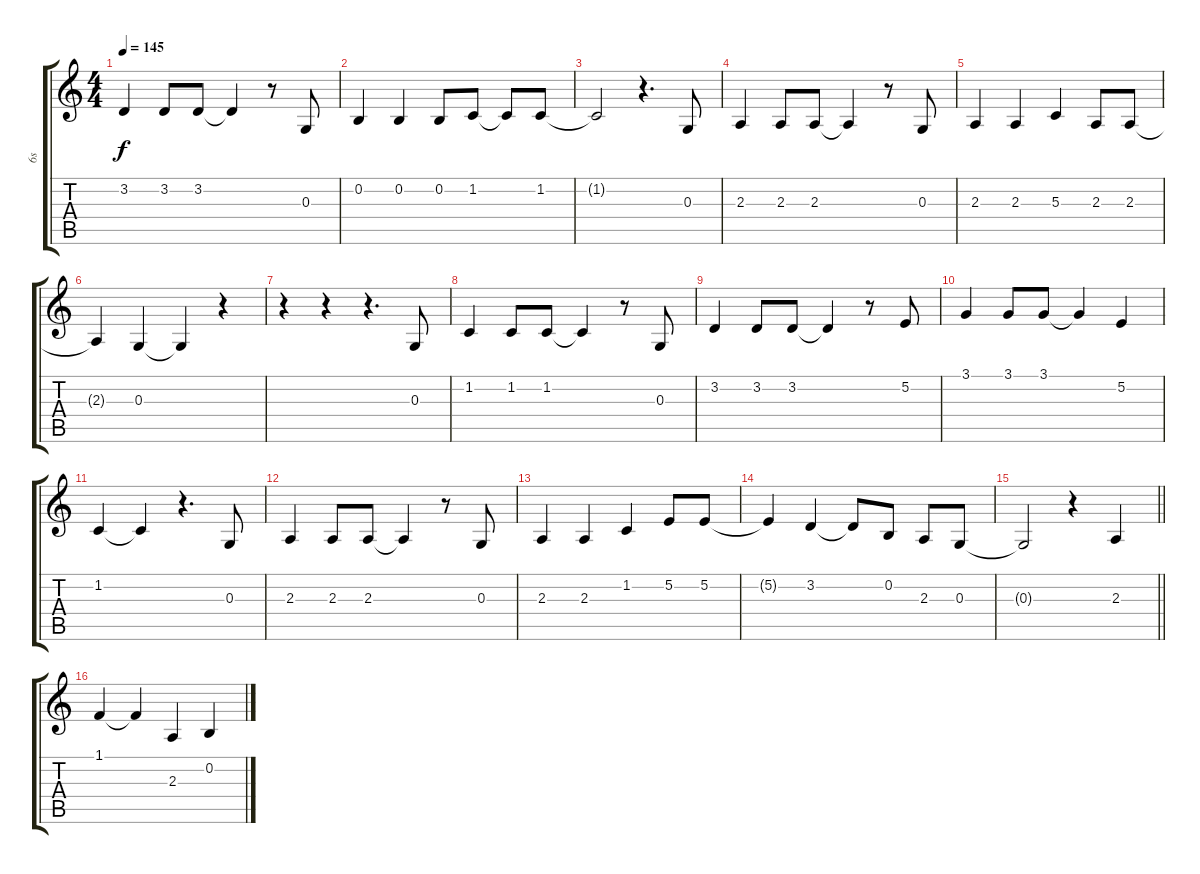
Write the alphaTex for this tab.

\track ("6s" "6s") {instrument altosax}
\staff {score tabs}
\tuning (E4 B3 G3 D3 A2 E2) {hide}
\ts (4 4)
\tempo 145
\clef g2
\ks c
3.2.4{dy f} 3.2.8 3.2.8 3.2{t}.4 r.8 0.3.8 |
0.2.4 0.2.4 0.2.8 1.2.8 1.2{t}.8 1.2.8 |
1.2{t}.2 r.4{d} 0.3.8 |
2.3.4 2.3.8 2.3.8 2.3{t}.4 r.8 0.3.8 |
2.3.4 2.3.4 5.3.4 2.3.8 2.3.8 |
2.3{t}.4 0.3.4 0.3{t}.4 r.4 |
r.4 r.4 r.4{d} 0.3.8 |
1.2.4 1.2.8 1.2.8 1.2{t}.4 r.8 0.3.8 |
3.2.4 3.2.8 3.2.8 3.2{t}.4 r.8 5.2.8 |
3.1.4 3.1.8 3.1.8 3.1{t}.4 5.2.4 |
1.2.4 1.2{t}.4 r.4{d} 0.3.8 |
2.3.4 2.3.8 2.3.8 2.3{t}.4 r.8 0.3.8 |
2.3.4 2.3.4 1.2.4 5.2.8 5.2.8 |
5.2{t}.4 3.2.4 3.2{t}.8 0.2.8 2.3.8 0.3.8 |
\barLineRight lightlight
0.3{t}.2 r.4 2.3.4 |
1.1.4 1.1{t}.4 2.3.4 0.2.4
